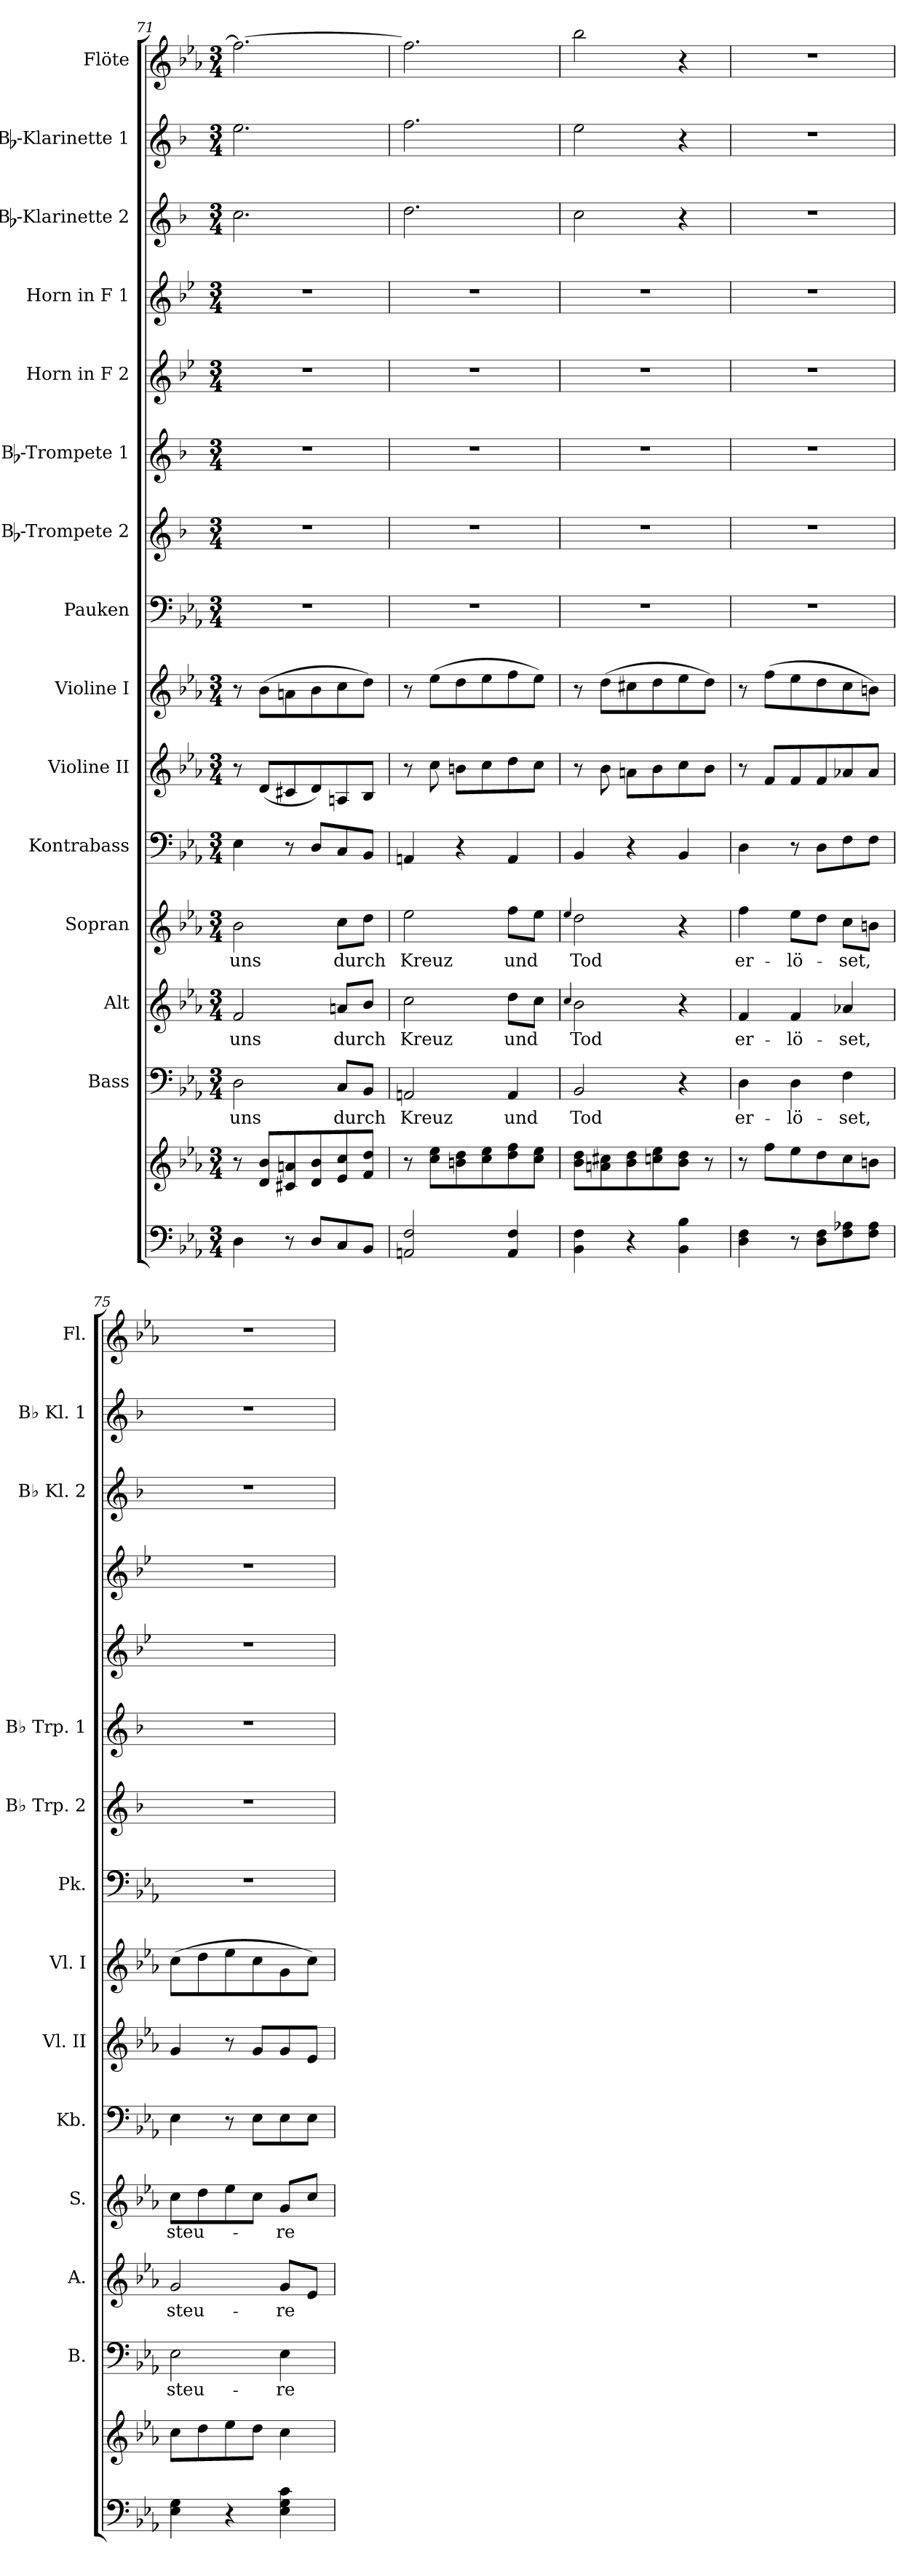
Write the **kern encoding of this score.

**kern	**kern	**kern	**text	**kern	**text	**kern	**text	**kern	**kern	**kern	**kern	**kern	**kern	**kern	**kern	**kern	**kern	**kern
*part15	*part15	*part14	*part14	*part13	*part13	*part12	*part12	*part11	*part10	*part9	*part8	*part7	*part6	*part5	*part4	*part3	*part2	*part1
*staff16	*staff15	*staff14	*staff14	*staff13	*staff13	*staff12	*staff12	*staff11	*staff10	*staff9	*staff8	*staff7	*staff6	*staff5	*staff4	*staff3	*staff2	*staff1
*	*	*I"Bass	*	*I"Alt	*	*I"Sopran	*	*I"Kontrabass	*I"Violine II	*I"Violine I	*I"Pauken	*I"Bb-Trompete 2	*I"Bb-Trompete 1	*I"Horn in F 2	*I"Horn in F 1	*I"Bb-Klarinette 2	*I"Bb-Klarinette 1	*I"Flöte
*	*	*I'B.	*	*I'A.	*	*I'S.	*	*I'Kb.	*I'Vl. II	*I'Vl. I	*I'Pk.	*I'Bb Trp. 2	*I'Bb Trp. 1	*	*	*I'Bb Kl. 2	*I'Bb Kl. 1	*I'Fl.
*clefF4	*clefG2	*clefF4	*	*clefG2	*	*clefG2	*	*clefF4	*clefG2	*clefG2	*clefF4	*clefG2	*clefG2	*clefG2	*clefG2	*clefG2	*clefG2	*clefG2
*	*	*	*	*	*	*	*	*ITrd7c12	*	*	*	*ITrd1c2	*ITrd1c2	*ITrd4c7	*ITrd4c7	*ITrd1c2	*ITrd1c2	*
*k[b-e-a-]	*k[b-e-a-]	*k[b-e-a-]	*	*k[b-e-a-]	*	*k[b-e-a-]	*	*k[b-e-a-]	*k[b-e-a-]	*k[b-e-a-]	*k[b-e-a-]	*k[b-e-a-]	*k[b-e-a-]	*k[b-e-a-]	*k[b-e-a-]	*k[b-e-a-]	*k[b-e-a-]	*k[b-e-a-]
*E-:	*E-:	*E-:	*	*E-:	*	*E-:	*	*E-:	*E-:	*E-:	*E-:	*E-:	*E-:	*E-:	*E-:	*E-:	*E-:	*E-:
*M3/4	*M3/4	*M3/4	*	*M3/4	*	*M3/4	*	*M3/4	*M3/4	*M3/4	*M3/4	*M3/4	*M3/4	*M3/4	*M3/4	*M3/4	*M3/4	*M3/4
=71	=71	=71	=71	=71	=71	=71	=71	=71	=71	=71	=71	=71	=71	=71	=71	=71	=71	=71
!	!	!	!LO:LY:b	!	!LO:LY:b	!	!LO:LY:b	!	!	!	!	!	!	!	!	!	!	!
4D\	8r	2D\	uns	2f/	uns	2b-\	uns	4EE-\	8r	8r	2.r	2.r	2.r	2.r	2.r	2.b-\	2.dd\	2.ff\_
.	8d/ 8b-/L	.	.	.	.	.	.	.	(<8d/L	(>8b-\L	.	.	.	.	.	.	.	.
8r	8c#X/ 8an/	.	.	.	.	.	.	8r	8c#X/	8an\	.	.	.	.	.	.	.	.
8D/L	8d/ 8b-/	.	.	.	.	.	.	8DD/L	8d/)	8b-\	.	.	.	.	.	.	.	.
!	!	!	!LO:LY:b	!	!LO:LY:b	!	!LO:LY:b	!	!	!	!	!	!	!	!	!	!	!
8C/	8e-/ 8cc/	8C/L	durch	8an/L	durch	8cc\L	durch	8CC/	8An/	8cc\	.	.	.	.	.	.	.	.
8BB-/J	8f/ 8dd/J	8BB-/J	.	8b-/J	.	8dd\J	.	8BBB-/J	8B-/J	8dd\J)	.	.	.	.	.	.	.	.
=72	=72	=72	=72	=72	=72	=72	=72	=72	=72	=72	=72	=72	=72	=72	=72	=72	=72	=72
!	!	!	!LO:LY:b	!	!LO:LY:b	!	!LO:LY:b	!	!	!	!	!	!	!	!	!	!	!
2AAn/ 2F/	8r	2AAn/	Kreuz	2cc\	Kreuz	2ee-\	Kreuz	4AAAn/	8r	8r	2.r	2.r	2.r	2.r	2.r	2.cc\	2.ee-\	2.ff\]
.	8cc\ 8ee-\L	.	.	.	.	.	.	.	8cc\	(>8ee-\L	.	.	.	.	.	.	.	.
.	8bn\ 8dd\	.	.	.	.	.	.	4r	8bn\L	8dd\	.	.	.	.	.	.	.	.
.	8cc\ 8ee-\	.	.	.	.	.	.	.	8cc\	8ee-\	.	.	.	.	.	.	.	.
!	!	!	!LO:LY:b	!	!LO:LY:b	!	!LO:LY:b	!	!	!	!	!	!	!	!	!	!	!
4AA/ 4F/	8dd\ 8ff\	4AA/	und	8dd\L	und	8ff\L	und	4AAA/	8dd\	8ff\	.	.	.	.	.	.	.	.
.	8cc\ 8ee-\J	.	.	8cc\J	.	8ee-\J	.	.	8cc\J	8ee-\J)	.	.	.	.	.	.	.	.
=73	=73	=73	=73	=73	=73	=73	=73	=73	=73	=73	=73	=73	=73	=73	=73	=73	=73	=73
.	.	.	.	4qqcc/	.	4qqee-/	.	.	.	.	.	.	.	.	.	.	.	.
!	!	!	!LO:LY:b	!	!LO:LY:b	!	!LO:LY:b	!	!	!	!	!	!	!	!	!	!	!
4BB-\ 4F\	8b-\ 8dd\L	2BB-/	Tod	2b-\	Tod	2dd\	Tod	4BBB-/	8r	8r	2.r	2.r	2.r	2.r	2.r	2b-\	2dd\	2bb-\
.	8an\ 8cc#X\	.	.	.	.	.	.	.	8b-\	(>8dd\L	.	.	.	.	.	.	.	.
4r	8b-\ 8dd\	.	.	.	.	.	.	4r	8an\L	8cc#X\	.	.	.	.	.	.	.	.
.	8ccn\ 8ee-\	.	.	.	.	.	.	.	8b-\	8dd\	.	.	.	.	.	.	.	.
4BB-\ 4B-\	8b-\ 8dd\J	4r	.	4r	.	4r	.	4BBB-/	8cc\	8ee-\	.	.	.	.	.	4r	4r	4r
.	8r	.	.	.	.	.	.	.	8b-\J	8dd\J)	.	.	.	.	.	.	.	.
=74	=74	=74	=74	=74	=74	=74	=74	=74	=74	=74	=74	=74	=74	=74	=74	=74	=74	=74
!	!	!	!LO:LY:b	!	!LO:LY:b	!	!LO:LY:b	!	!	!	!	!	!	!	!	!	!	!
4D\ 4F\	8r	4D\	er-	4f/	er-	4ff\	er-	4DD\	8r	8r	2.r	2.r	2.r	2.r	2.r	2.r	2.r	2.r
.	8ff\L	.	.	.	.	.	.	.	8f/L	(>8ff\L	.	.	.	.	.	.	.	.
!	!	!	!LO:LY:b	!	!LO:LY:b	!	!LO:LY:b	!	!	!	!	!	!	!	!	!	!	!
8r	8ee-\	4D\	-lö-	4f/	-lö-	8ee-\L	-lö-	8r	8f/	8ee-\	.	.	.	.	.	.	.	.
8D\ 8F\L	8dd\	.	.	.	.	8dd\J	.	8DD\L	8f/	8dd\	.	.	.	.	.	.	.	.
!	!	!	!LO:LY:b	!	!LO:LY:b	!	!LO:LY:b	!	!	!	!	!	!	!	!	!	!	!
8F\ 8A-X\	8cc\	4F\	-set,	4a-X/	-set,	8cc\L	-set,	8FF\	8a-X/	8cc\	.	.	.	.	.	.	.	.
8F\ 8A-\J	8bn\J	.	.	.	.	8bn\J	.	8FF\J	8a-/J	8bn\J)	.	.	.	.	.	.	.	.
!!LO:PB:g=z
=75	=75	=75	=75	=75	=75	=75	=75	=75	=75	=75	=75	=75	=75	=75	=75	=75	=75	=75
!	!	!	!LO:LY:b	!	!LO:LY:b	!	!LO:LY:b	!	!	!	!	!	!	!	!	!	!	!
4E-\ 4G\	8cc\L	2E-\	steu-	2g/	steu-	8cc\L	steu-	4EE-\	4g/	(>8cc\L	2.r	2.r	2.r	2.r	2.r	2.r	2.r	2.r
.	8dd\	.	.	.	.	8dd\	.	.	.	8dd\	.	.	.	.	.	.	.	.
4r	8ee-\	.	.	.	.	8ee-\	.	8r	8r	8ee-\	.	.	.	.	.	.	.	.
.	8dd\J	.	.	.	.	8cc\J	.	8EE-\L	8g/L	8cc\	.	.	.	.	.	.	.	.
!	!	!	!LO:LY:b	!	!LO:LY:b	!	!LO:LY:b	!	!	!	!	!	!	!	!	!	!	!
4E-\ 4G\ 4c\	4cc\	4E-\	-re	8g/L	-re	8g/L	-re	8EE-\	8g/	8g\	.	.	.	.	.	.	.	.
.	.	.	.	8e-/J	.	8cc/J	.	8EE-\J	8e-/J	8cc\J)	.	.	.	.	.	.	.	.
=	=	=	=	=	=	=	=	=	=	=	=	=	=	=	=	=	=	=
*-	*-	*-	*-	*-	*-	*-	*-	*-	*-	*-	*-	*-	*-	*-	*-	*-	*-	*-
